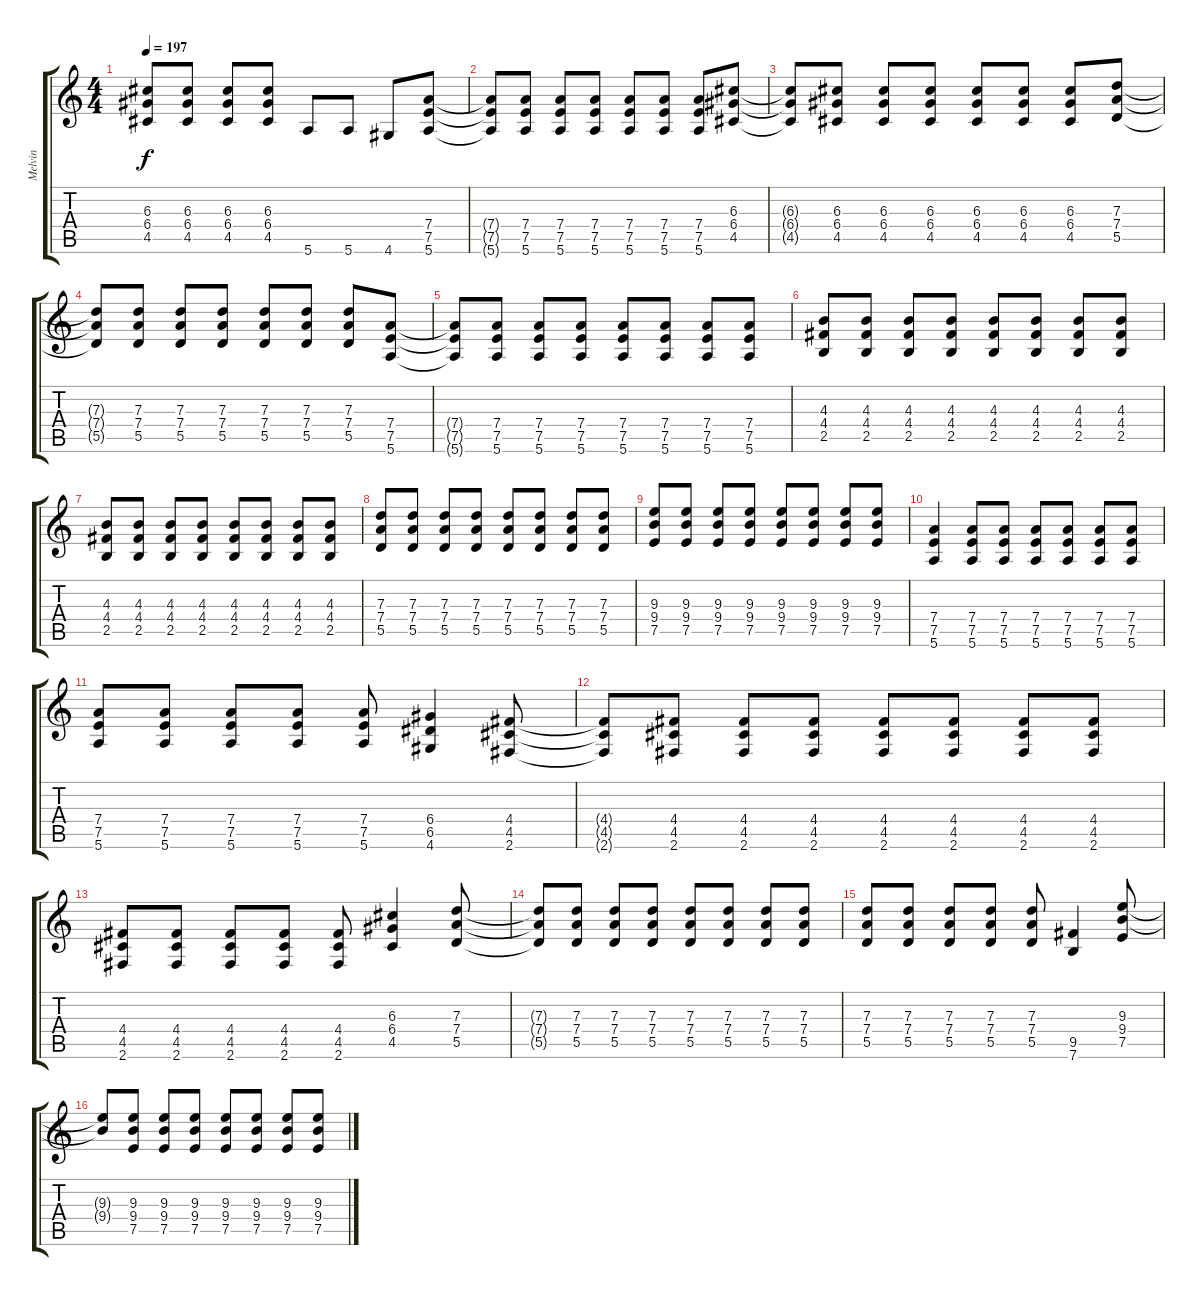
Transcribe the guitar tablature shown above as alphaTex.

\track ("Melvin" "Melvin") {instrument distortionguitar}
\staff {score tabs}
\tuning (E4 B3 G3 D3 A2 E2) {hide}
\ts (4 4)
\tempo 197
\clef g2
\ks c
(6.3 6.4 4.5).8{dy f} (6.3 6.4 4.5).8 (6.3 6.4 4.5).8 (6.3 6.4 4.5).8 5.6.8 5.6.8 4.6.8 (7.4 7.5 5.6).8 |
(7.4{t} 7.5{t} 5.6{t}).8 (7.4 7.5 5.6).8 (7.4 7.5 5.6).8 (7.4 7.5 5.6).8 (7.4 7.5 5.6).8 (7.4 7.5 5.6).8 (7.4 7.5 5.6).8 (6.3 6.4 4.5).8 |
(6.3{t} 6.4{t} 4.5{t}).8 (6.3 6.4 4.5).8 (6.3 6.4 4.5).8 (6.3 6.4 4.5).8 (6.3 6.4 4.5).8 (6.3 6.4 4.5).8 (6.3 6.4 4.5).8 (7.3 7.4 5.5).8 |
(7.3{t} 7.4{t} 5.5{t}).8 (7.3 7.4 5.5).8 (7.3 7.4 5.5).8 (7.3 7.4 5.5).8 (7.3 7.4 5.5).8 (7.3 7.4 5.5).8 (7.3 7.4 5.5).8 (7.4 7.5 5.6).8 |
(7.4{t} 7.5{t} 5.6{t}).8 (7.4 7.5 5.6).8 (7.4 7.5 5.6).8 (7.4 7.5 5.6).8 (7.4 7.5 5.6).8 (7.4 7.5 5.6).8 (7.4 7.5 5.6).8 (7.4 7.5 5.6).8 |
(4.3 4.4 2.5).8 (4.3 4.4 2.5).8 (4.3 4.4 2.5).8 (4.3 4.4 2.5).8 (4.3 4.4 2.5).8 (4.3 4.4 2.5).8 (4.3 4.4 2.5).8 (4.3 4.4 2.5).8 |
(4.3 4.4 2.5).8 (4.3 4.4 2.5).8 (4.3 4.4 2.5).8 (4.3 4.4 2.5).8 (4.3 4.4 2.5).8 (4.3 4.4 2.5).8 (4.3 4.4 2.5).8 (4.3 4.4 2.5).8 |
(7.3 7.4 5.5).8 (7.3 7.4 5.5).8 (7.3 7.4 5.5).8 (7.3 7.4 5.5).8 (7.3 7.4 5.5).8 (7.3 7.4 5.5).8 (7.3 7.4 5.5).8 (7.3 7.4 5.5).8 |
(9.3 9.4 7.5).8 (9.3 9.4 7.5).8 (9.3 9.4 7.5).8 (9.3 9.4 7.5).8 (9.3 9.4 7.5).8 (9.3 9.4 7.5).8 (9.3 9.4 7.5).8 (9.3 9.4 7.5).8 |
(7.4 7.5 5.6).4 (7.4 7.5 5.6).8 (7.4 7.5 5.6).8 (7.4 7.5 5.6).8 (7.4 7.5 5.6).8 (7.4 7.5 5.6).8 (7.4 7.5 5.6).8 |
(7.4 7.5 5.6).8 (7.4 7.5 5.6).8 (7.4 7.5 5.6).8 (7.4 7.5 5.6).8 (7.4 7.5 5.6).8 (6.4 6.5 4.6).4 (4.4 4.5 2.6).8 |
(4.4{t} 4.5{t} 2.6{t}).8 (4.4 4.5 2.6).8 (4.4 4.5 2.6).8 (4.4 4.5 2.6).8 (4.4 4.5 2.6).8 (4.4 4.5 2.6).8 (4.4 4.5 2.6).8 (4.4 4.5 2.6).8 |
(4.4 4.5 2.6).8 (4.4 4.5 2.6).8 (4.4 4.5 2.6).8 (4.4 4.5 2.6).8 (4.4 4.5 2.6).8 (6.3 6.4 4.5).4 (7.3 7.4 5.5).8 |
(7.3{t} 7.4{t} 5.5{t}).8 (7.3 7.4 5.5).8 (7.3 7.4 5.5).8 (7.3 7.4 5.5).8 (7.3 7.4 5.5).8 (7.3 7.4 5.5).8 (7.3 7.4 5.5).8 (7.3 7.4 5.5).8 |
(7.3 7.4 5.5).8 (7.3 7.4 5.5).8 (7.3 7.4 5.5).8 (7.3 7.4 5.5).8 (7.3 7.4 5.5).8 (9.5 7.6).4 (9.3 9.4 7.5).8 |
(9.3{t} 9.4{t}).8 (9.3 9.4 7.5).8 (9.3 9.4 7.5).8 (9.3 9.4 7.5).8 (9.3 9.4 7.5).8 (9.3 9.4 7.5).8 (9.3 9.4 7.5).8 (9.3 9.4 7.5).8
